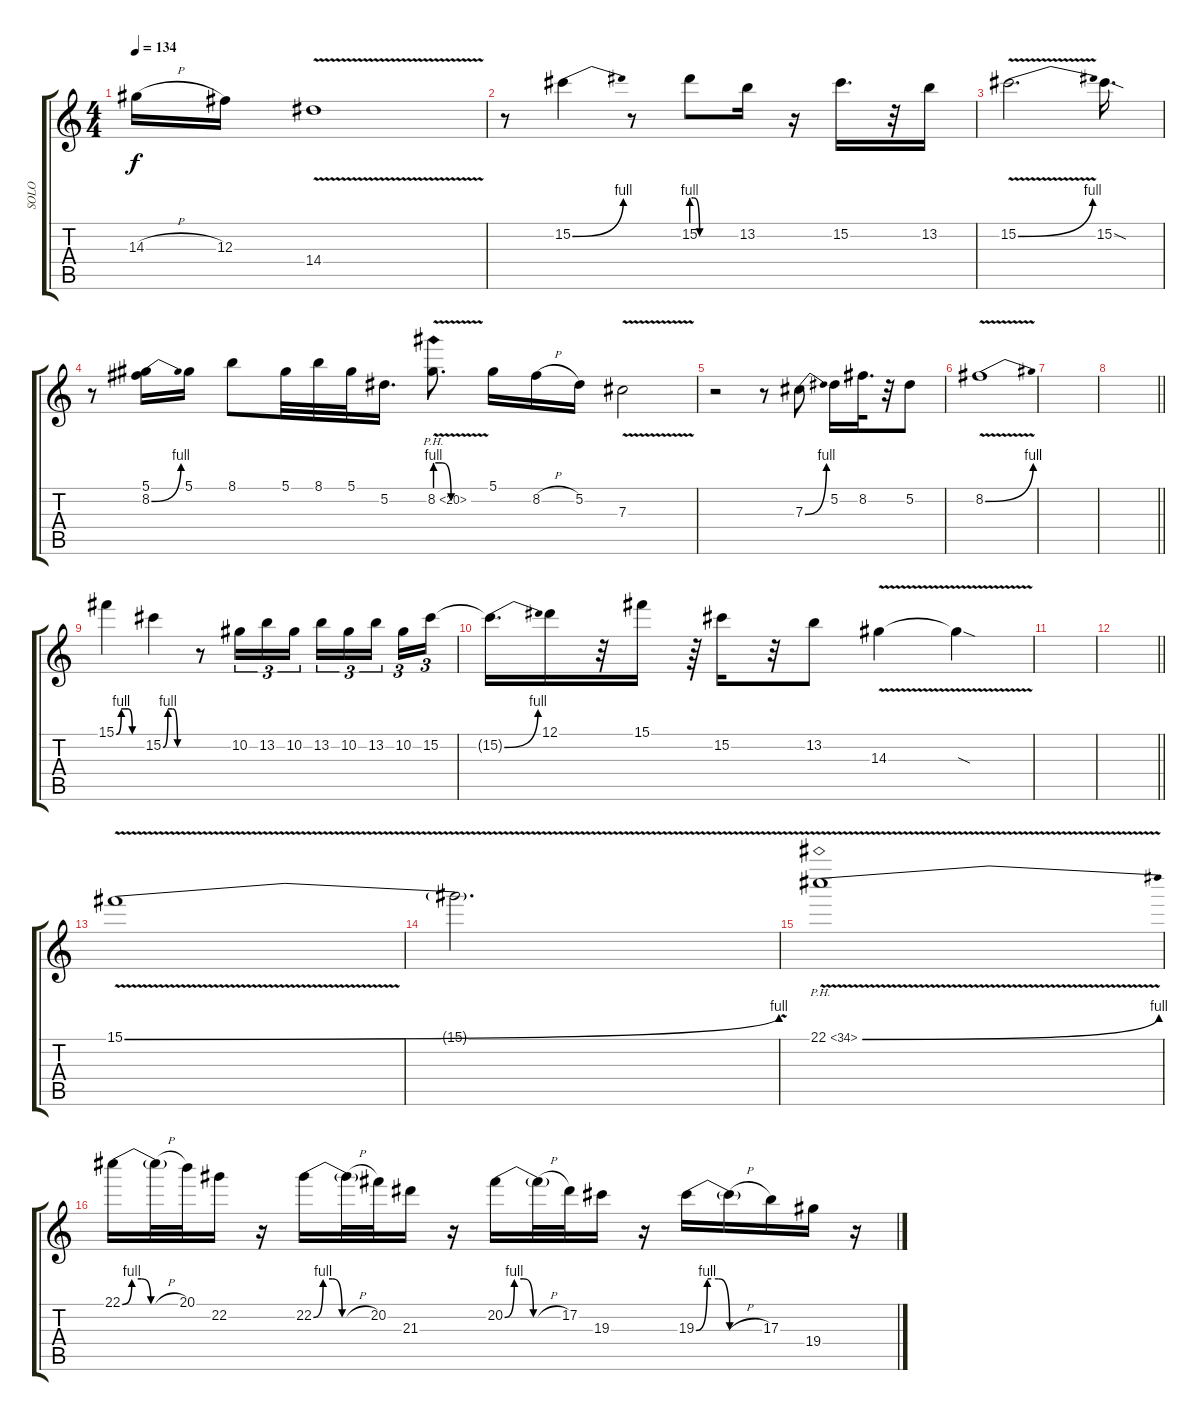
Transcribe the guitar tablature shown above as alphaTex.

\track ("SOLO" "SOLO") {instrument overdrivenguitar}
\staff {score tabs}
\tuning (Eb4 Bb3 Gb3 Db3 Ab2 Eb2) {hide}
\ts (4 4)
\tempo 134
\clef g2
\ks c
14.3{h}.16{dy f} 12.3.16 14.4{v}.1 |
r.8 15.2{be (bend 0 0 60 4)}.4 r.8 15.2{be (custom 0 4 3 4 11 0 30 0 60 0)}.8 13.2.16 r.16 15.2.16{d} r.32 13.2.16 |
15.2{be (bend 0 0 60 4) v}.2{d} 15.2{sod}.16{d} |
r.8 (5.1 8.2{be (bend 0 0 60 4)}).16 5.1.16 8.1.8 5.1.32 8.1.32 5.1.32 5.2.16{d} 8.2{be (custom 0 4 8 4 19 0 60 0) ph 12 v}.8{d} 5.1.16 8.2{h}.16 5.2.16 7.3{v}.2 |
r.2 r.8 7.3{be (bend 0 0 60 4)}.8 5.2.16 8.2.32{d} r.32 5.2.8 |
8.2{be (bend 0 0 60 4) v}.1 |
|
\barLineRight lightlight
|
15.1{be (custom 0 0 12 4 28 4 38 0 60 0)}.4 15.2{be (custom 0 0 10 4 20 4 30 0 60 0)}.4 r.8 10.2.16{tu (3 2)} 13.2.16{tu (3 2)} 10.2.16{tu (3 2)} 13.2.16{tu (3 2)} 10.2.16{tu (3 2)} 13.2.16{tu (3 2) beam splitsecondary} 10.2.16{tu (3 2)} 15.2.16{tu (3 2)} |
15.2{be (bend 0 0 60 4) t}.16{d} 12.1.16 r.32 15.1.16 r.64 15.2.16 r.32 13.2.8 14.3{v}.4 14.3{sod t}.4 |
|
\barLineRight lightlight
|
15.1{be (bend 0 0 60 4) v}.1 |
15.1{v t}.2{d} |
22.1{be (bend 0 0 60 4) ph 12 v}.1 |
22.1{be (custom 0 0 10 4 20 4 30 0 60 0)}.16 22.1{h t}.32 20.1.32 22.2.16 r.16 22.2{be (custom 0 0 10 4 20 4 30 0 60 0)}.16 22.2{h t}.32 20.2.32 21.3.16 r.16 20.2{be (custom 0 0 10 4 20 4 30 0 60 0)}.16 20.2{h t}.32 17.2.32 19.3.16 r.16 19.3{be (custom 0 0 10 4 20 4 30 0 60 0)}.16 19.3{h t}.16 17.3.16 19.4.16 r.16
